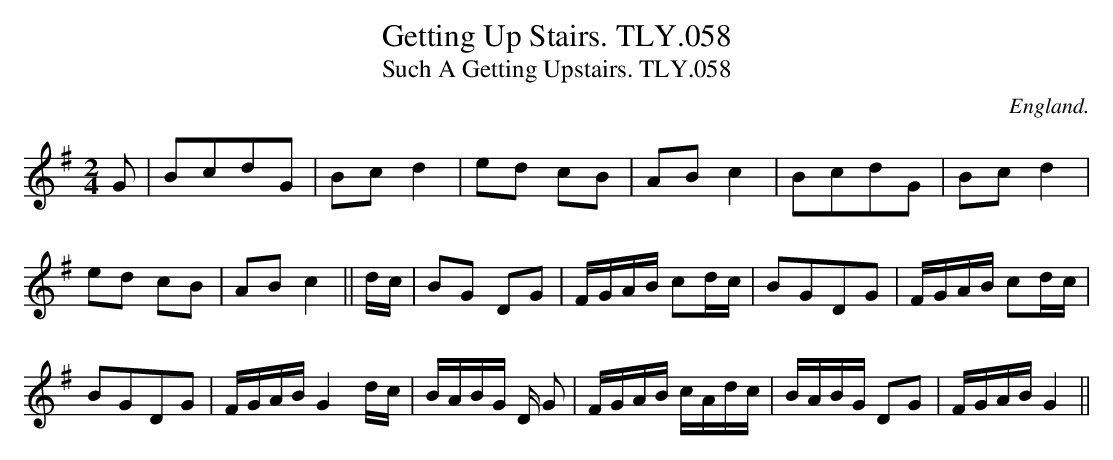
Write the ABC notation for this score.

X:1
T:Getting Up Stairs. TLY.058
T:Such A Getting Upstairs. TLY.058
M:2/4
L:1/16
O:England.
K:G
G2| B2c2d2G2| B2c2 d4| e2d2 c2B2|A2B2 c4| B2c2d2G2| B2c2 d4|! e2d2 c2B2|
A2B2 c4||
dc|B2G2 D2G2| FGAB c2dc|B2G2D2G2| FGAB c2dc|!
B2G2D2G2| FGAB G4 dc| BABG D
2G2| FGAB cAdc| BABG D2G2| FGAB G4||
